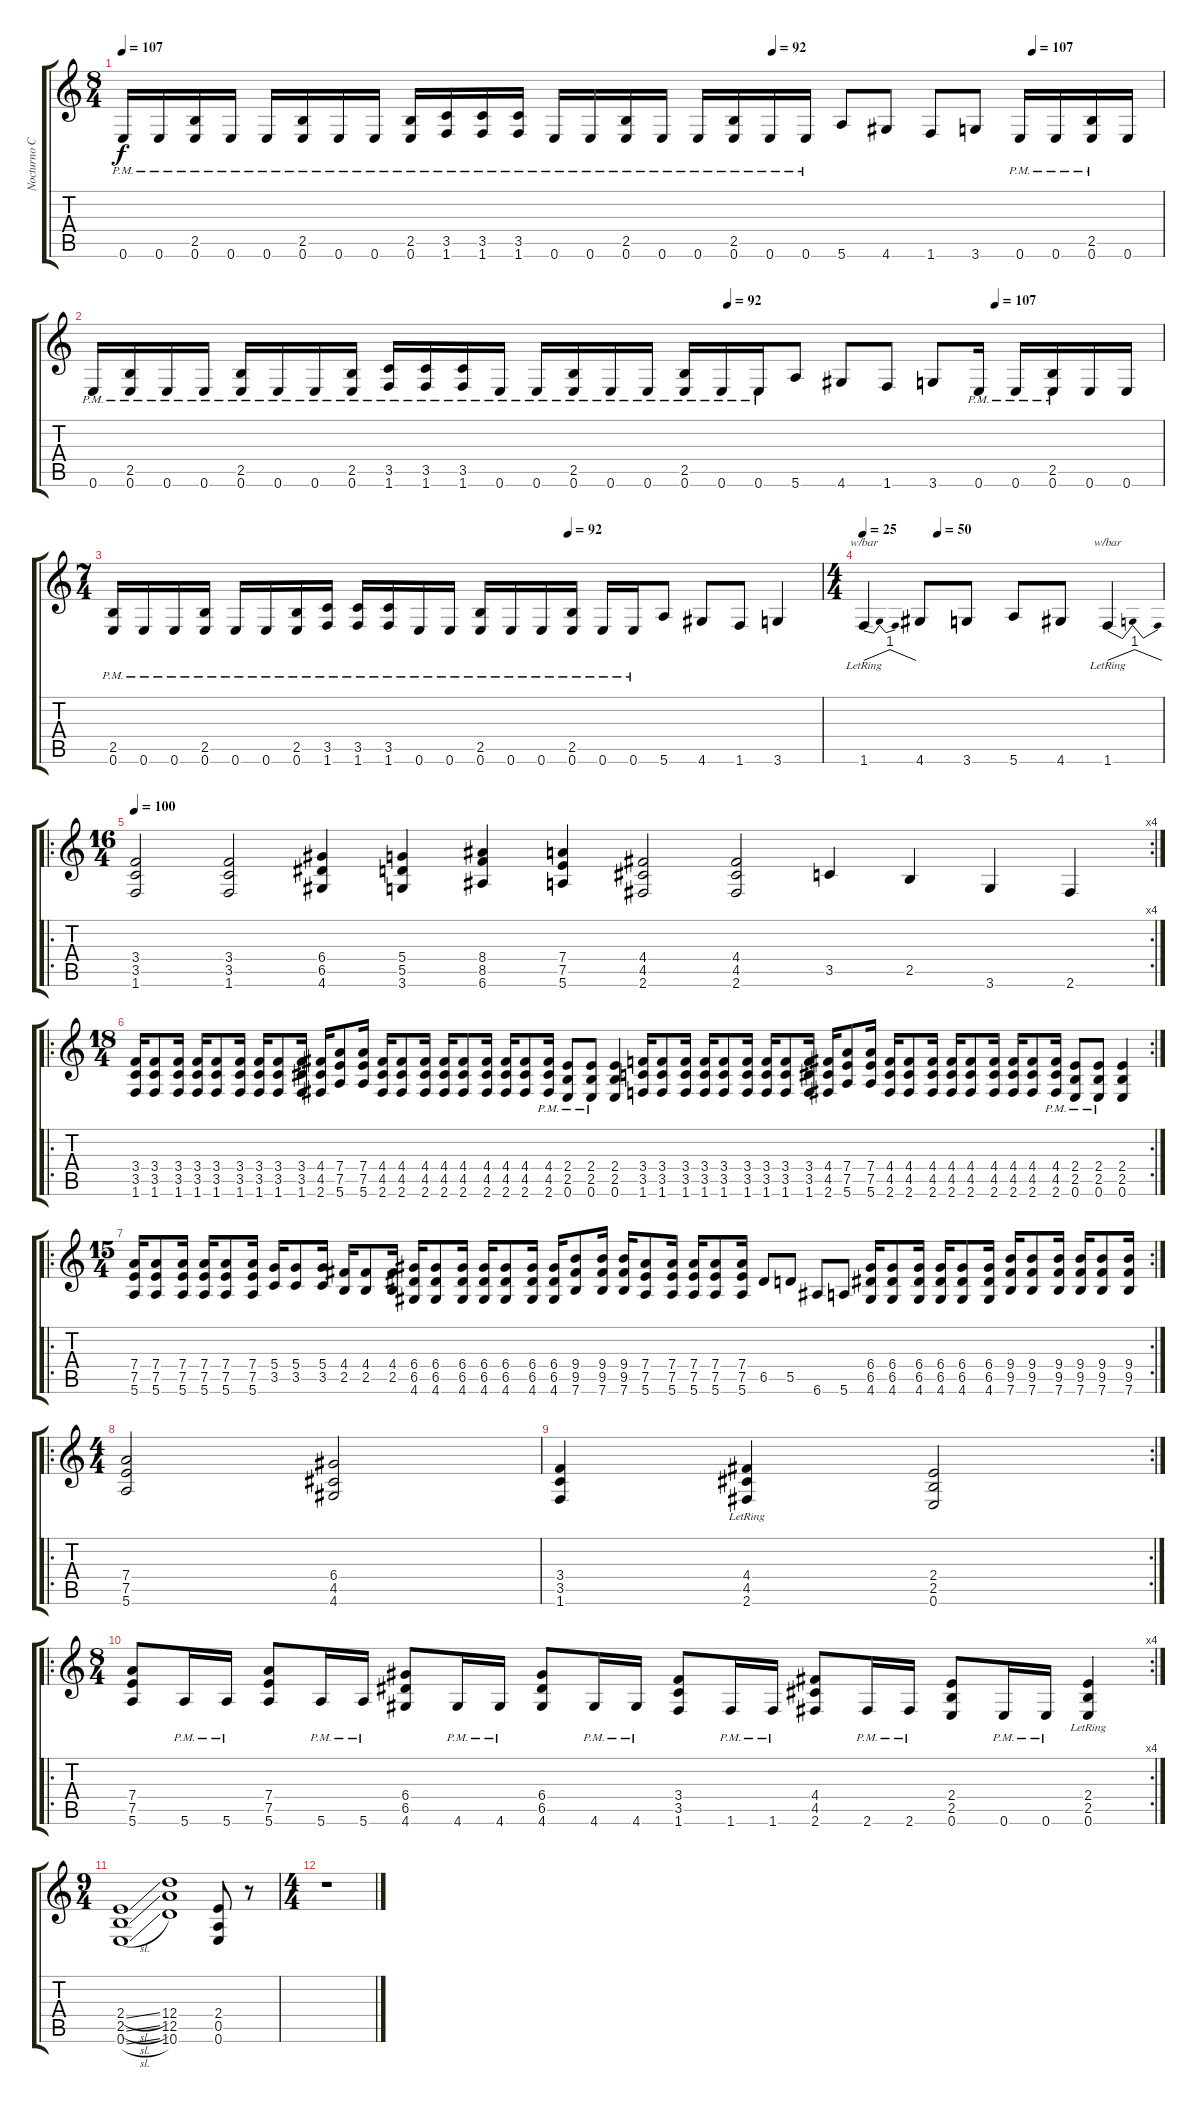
\track ("Nocturno Culto" "Nocturno C") {instrument distortionguitar}
\staff {score tabs}
\tuning (E4 B3 G3 D3 A2 E2) {hide}
\ts (8 4)
\tempo 107
\tempo (92 0.625)
\tempo (107 0.875)
\clef g2
\ks c
0.6{pm}.16{dy f} 0.6{pm}.16 (2.5 0.6{pm}).16 0.6{pm}.16 0.6{pm}.16 (2.5 0.6{pm}).16 0.6{pm}.16 0.6{pm}.16 (2.5 0.6{pm}).16 (3.5 1.6{pm}).16 (3.5 1.6{pm}).16 (3.5 1.6{pm}).16 0.6{pm}.16 0.6{pm}.16 (2.5 0.6{pm}).16 0.6{pm}.16 0.6{pm}.16 (2.5 0.6{pm}).16 0.6{pm}.16 0.6{pm}.16 5.6.8 4.6.8 1.6.8 3.6.8 0.6{pm}.16 0.6{pm}.16 (2.5 0.6{pm}).16 0.6.16 |
\tempo (92 0.59375)
\tempo (107 0.84375)
0.6{pm}.16 (2.5 0.6{pm}).16 0.6{pm}.16 0.6{pm}.16 (2.5 0.6{pm}).16 0.6{pm}.16 0.6{pm}.16 (2.5 0.6{pm}).16 (3.5 1.6{pm}).16 (3.5 1.6{pm}).16 (3.5 1.6{pm}).16 0.6{pm}.16 0.6{pm}.16 (2.5 0.6{pm}).16 0.6{pm}.16 0.6{pm}.16 (2.5 0.6{pm}).16 0.6{pm}.16 0.6{pm}.16 5.6.8 4.6.8 1.6.8 3.6.8 0.6{pm}.16 0.6{pm}.16 (2.5 0.6{pm}).16 0.6.16 0.6.16 |
\ts (7 4)
\tempo (92 0.6428571428571429)
(2.5 0.6{pm}).16 0.6{pm}.16 0.6{pm}.16 (2.5 0.6{pm}).16 0.6{pm}.16 0.6{pm}.16 (2.5 0.6{pm}).16 (3.5 1.6{pm}).16 (3.5 1.6{pm}).16 (3.5 1.6{pm}).16 0.6{pm}.16 0.6{pm}.16 (2.5 0.6{pm}).16 0.6{pm}.16 0.6{pm}.16 (2.5 0.6{pm}).16 0.6{pm}.16 0.6{pm}.16 5.6.8 4.6.8 1.6.8 3.6.4 |
\ts (4 4)
\tempo 25
\tempo (50 0.25)
1.6{lr}.4{tbe (dip default 0 0 30 4 60 0)} 4.6.8 3.6.8 5.6.8 4.6.8 1.6{lr}.4{tbe (dip default 0 0 30 4 60 0)} |
\ro
\rc 4
\ts (16 4)
\tempo 100
(3.4 3.5 1.6).2 (3.4 3.5 1.6).2 (6.4 6.5 4.6).4 (5.4 5.5 3.6).4 (8.4 8.5 6.6).4 (7.4 7.5 5.6).4 (4.4 4.5 2.6).2 (4.4 4.5 2.6).2 3.5.4 2.5.4 3.6.4 2.6.4 |
\ro
\rc 2
\ts (18 4)
(3.4 3.5 1.6).16 (3.4 3.5 1.6).8 (3.4 3.5 1.6).16 (3.4 3.5 1.6).16 (3.4 3.5 1.6).8 (3.4 3.5 1.6).16 (3.4 3.5 1.6).16 (3.4 3.5 1.6).8 (3.4 3.5 1.6).16 (4.4 4.5 2.6).16 (7.4 7.5 5.6).8 (7.4 7.5 5.6).16 (4.4 4.5 2.6).16 (4.4 4.5 2.6).8 (4.4 4.5 2.6).16 (4.4 4.5 2.6).16 (4.4 4.5 2.6).8 (4.4 4.5 2.6).16 (4.4 4.5 2.6).16 (4.4 4.5 2.6).8 (4.4{pm} 4.5 2.6).16 (2.4{pm} 2.5 0.6).8 (2.4{pm} 2.5 0.6).8 (2.4 2.5 0.6).4 (3.4 3.5 1.6).16 (3.4 3.5 1.6).8 (3.4 3.5 1.6).16 (3.4 3.5 1.6).16 (3.4 3.5 1.6).8 (3.4 3.5 1.6).16 (3.4 3.5 1.6).16 (3.4 3.5 1.6).8 (3.4 3.5 1.6).16 (4.4 4.5 2.6).16 (7.4 7.5 5.6).8 (7.4 7.5 5.6).16 (4.4 4.5 2.6).16 (4.4 4.5 2.6).8 (4.4 4.5 2.6).16 (4.4 4.5 2.6).16 (4.4 4.5 2.6).8 (4.4 4.5 2.6).16 (4.4 4.5 2.6).16 (4.4 4.5 2.6).8 (4.4 4.5{pm} 2.6).16 (2.4 2.5{pm} 0.6).8 (2.4 2.5{pm} 0.6).8 (2.4 2.5 0.6).4 |
\ro
\rc 2
\ts (15 4)
(7.4 7.5 5.6).16 (7.4 7.5 5.6).8 (7.4 7.5 5.6).16 (7.4 7.5 5.6).16 (7.4 7.5 5.6).8 (7.4 7.5 5.6).16 (5.4 3.5).16 (5.4 3.5).8 (5.4 3.5).16 (4.4 2.5).16 (4.4 2.5).8 (4.4 2.5).16 (6.4 6.5 4.6).16 (6.4 6.5 4.6).8 (6.4 6.5 4.6).16 (6.4 6.5 4.6).16 (6.4 6.5 4.6).8 (6.4 6.5 4.6).16 (6.4 6.5 4.6).16 (9.4 9.5 7.6).8 (9.4 9.5 7.6).16 (9.4 9.5 7.6).16 (7.4 7.5 5.6).8 (7.4 7.5 5.6).16 (7.4 7.5 5.6).16 (7.4 7.5 5.6).8 (7.4 7.5 5.6).16 6.5.8 5.5.8 6.6.8 5.6.8 (6.4 6.5 4.6).16 (6.4 6.5 4.6).8 (6.4 6.5 4.6).16 (6.4 6.5 4.6).16 (6.4 6.5 4.6).8 (6.4 6.5 4.6).16 (9.4 9.5 7.6).16 (9.4 9.5 7.6).8 (9.4 9.5 7.6).16 (9.4 9.5 7.6).16 (9.4 9.5 7.6).8 (9.4 9.5 7.6).16 |
\ro
\ts (4 4)
(7.4 7.5 5.6).2 (6.4 4.5 4.6).2 |
\rc 2
(3.4 3.5 1.6).4 (4.4{lr} 4.5 2.6).4 (2.4 2.5 0.6).2 |
\ro
\rc 4
\ts (8 4)
(7.4 7.5 5.6).8 5.6{pm}.16 5.6{pm}.16 (7.4 7.5 5.6).8 5.6{pm}.16 5.6{pm}.16 (6.4 6.5 4.6).8 4.6{pm}.16 4.6{pm}.16 (6.4 6.5 4.6).8 4.6{pm}.16 4.6{pm}.16 (3.4 3.5 1.6).8 1.6{pm}.16 1.6{pm}.16 (4.4 4.5 2.6).8 2.6{pm}.16 2.6{pm}.16 (2.4 2.5 0.6).8 0.6{pm}.16 0.6{pm}.16 (2.4{lr} 2.5 0.6).4 |
\ts (9 4)
(2.4{sl} 2.5{sl} 0.6{sl}).1 (12.4 12.5 10.6).1 (2.4 0.5 0.6).8 r.8 |
\ts (4 4)
r.1
